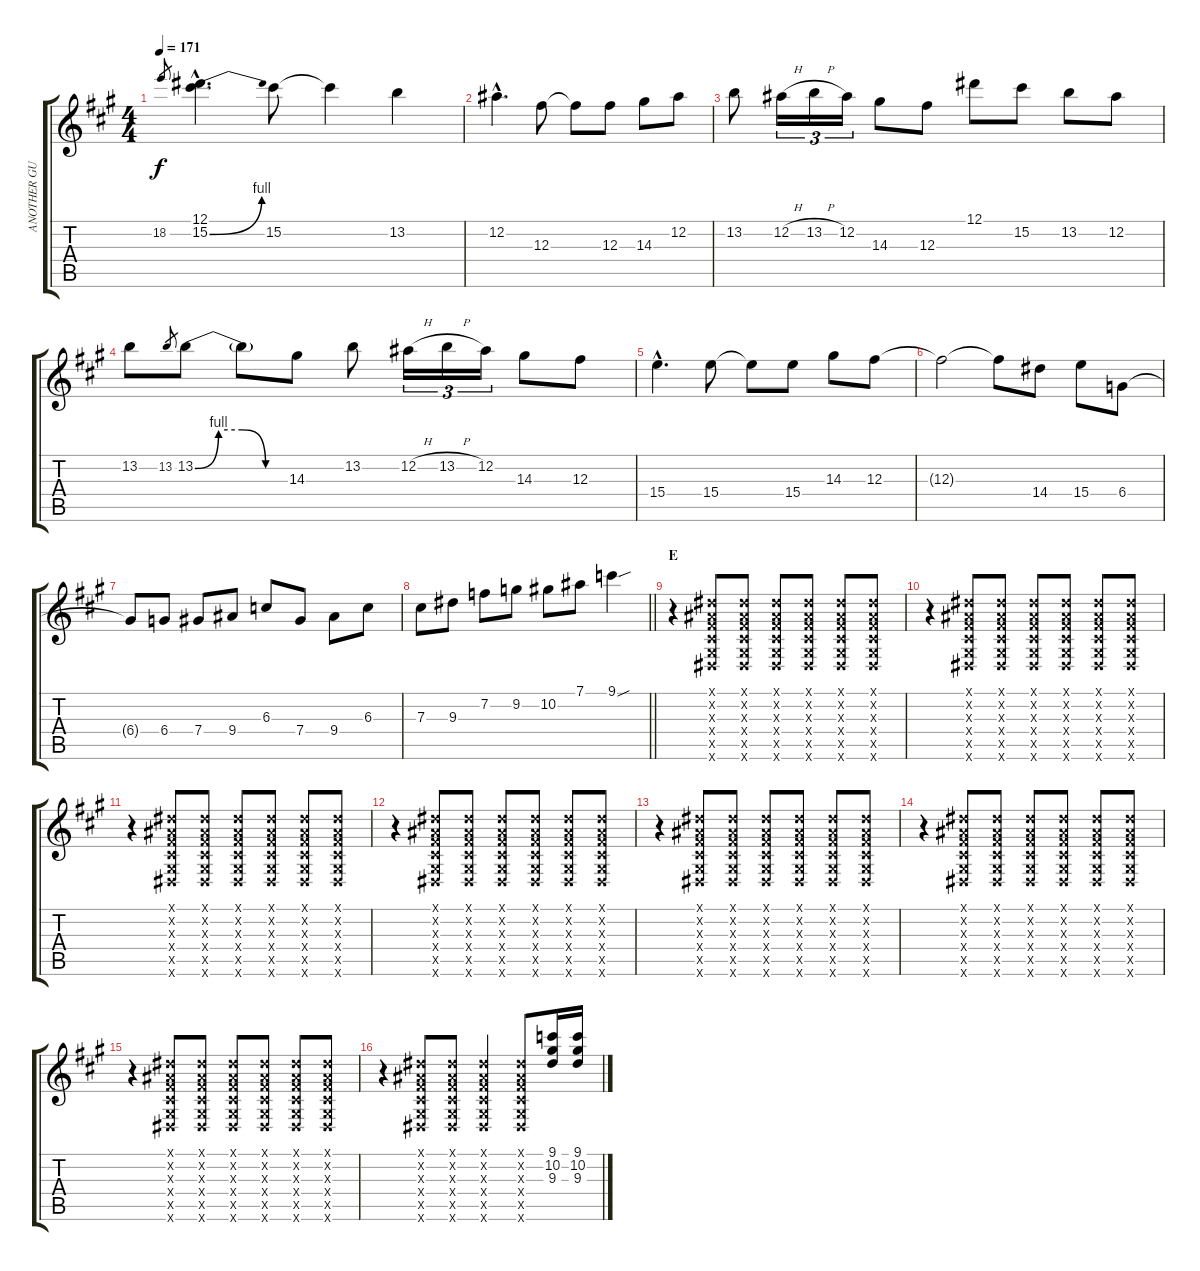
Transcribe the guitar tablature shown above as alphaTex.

\track ("ANOTHER GUITAR " "ANOTHER GU") {instrument distortionguitar}
\staff {score tabs}
\tuning (Eb4 Bb3 Gb3 Db3 Ab2 Eb2) {hide}
\ts (4 4)
\tempo 171
\clef g2
\ks a
18.2.8{gr dy f} (12.1{hac} 15.2{be (bend 0 0 60 4) hac}).4{d balance 3} 15.2.8 15.2{t}.4 13.2.4 |
12.2{hac}.4{d} 12.3.8 12.3{t}.8 12.3.8 14.3.8 12.2.8 |
13.2.8 12.2{h}.16{tu (3 2)} 13.2{h}.16{tu (3 2)} 12.2.16{tu (3 2)} 14.3.8 12.3.8 12.1.8 15.2.8 13.2.8 12.2.8 |
13.2.8 13.2.8{gr} 13.2{be (custom 0 0 15 4 30 4 45 0 60 0)}.8 13.2{t}.8 14.3.8 13.2.8 12.2{h}.16{tu (3 2)} 13.2{h}.16{tu (3 2)} 12.2.16{tu (3 2)} 14.3.8 12.3.8 |
15.4{hac}.4{d} 15.4.8 15.4{t}.8 15.4.8 14.3.8 12.3.8 |
12.3{t}.2 12.3{t}.8 14.4.8 15.4.8 6.4.8 |
6.4{t}.8 6.4.8 7.4.8 9.4.8 6.3.8 7.4.8 9.4.8 6.3.8 |
\barLineRight lightlight
7.3.8 9.3.8 7.2.8 9.2.8 10.2.8 7.1.8 9.1{sou}.4 |
\section ("" "E")
r.4{volume 8 instrument electricguitarmuted} (0.1{x} 0.2{x} 0.3{x} 0.4{x} 0.5{x} 0.6{x}).8 (0.1{x} 0.2{x} 0.3{x} 0.4{x} 0.5{x} 0.6{x}).8 (0.1{x} 0.2{x} 0.3{x} 0.4{x} 0.5{x} 0.6{x}).8 (0.1{x} 0.2{x} 0.3{x} 0.4{x} 0.5{x} 0.6{x}).8 (0.1{x} 0.2{x} 0.3{x} 0.4{x} 0.5{x} 0.6{x}).8 (0.1{x} 0.2{x} 0.3{x} 0.4{x} 0.5{x} 0.6{x}).8 |
r.4 (0.1{x} 0.2{x} 0.3{x} 0.4{x} 0.5{x} 0.6{x}).8 (0.1{x} 0.2{x} 0.3{x} 0.4{x} 0.5{x} 0.6{x}).8 (0.1{x} 0.2{x} 0.3{x} 0.4{x} 0.5{x} 0.6{x}).8 (0.1{x} 0.2{x} 0.3{x} 0.4{x} 0.5{x} 0.6{x}).8 (0.1{x} 0.2{x} 0.3{x} 0.4{x} 0.5{x} 0.6{x}).8 (0.1{x} 0.2{x} 0.3{x} 0.4{x} 0.5{x} 0.6{x}).8 |
r.4 (0.1{x} 0.2{x} 0.3{x} 0.4{x} 0.5{x} 0.6{x}).8 (0.1{x} 0.2{x} 0.3{x} 0.4{x} 0.5{x} 0.6{x}).8 (0.1{x} 0.2{x} 0.3{x} 0.4{x} 0.5{x} 0.6{x}).8 (0.1{x} 0.2{x} 0.3{x} 0.4{x} 0.5{x} 0.6{x}).8 (0.1{x} 0.2{x} 0.3{x} 0.4{x} 0.5{x} 0.6{x}).8 (0.1{x} 0.2{x} 0.3{x} 0.4{x} 0.5{x} 0.6{x}).8 |
r.4 (0.1{x} 0.2{x} 0.3{x} 0.4{x} 0.5{x} 0.6{x}).8 (0.1{x} 0.2{x} 0.3{x} 0.4{x} 0.5{x} 0.6{x}).8 (0.1{x} 0.2{x} 0.3{x} 0.4{x} 0.5{x} 0.6{x}).8 (0.1{x} 0.2{x} 0.3{x} 0.4{x} 0.5{x} 0.6{x}).8 (0.1{x} 0.2{x} 0.3{x} 0.4{x} 0.5{x} 0.6{x}).8 (0.1{x} 0.2{x} 0.3{x} 0.4{x} 0.5{x} 0.6{x}).8 |
r.4 (0.1{x} 0.2{x} 0.3{x} 0.4{x} 0.5{x} 0.6{x}).8 (0.1{x} 0.2{x} 0.3{x} 0.4{x} 0.5{x} 0.6{x}).8 (0.1{x} 0.2{x} 0.3{x} 0.4{x} 0.5{x} 0.6{x}).8 (0.1{x} 0.2{x} 0.3{x} 0.4{x} 0.5{x} 0.6{x}).8 (0.1{x} 0.2{x} 0.3{x} 0.4{x} 0.5{x} 0.6{x}).8 (0.1{x} 0.2{x} 0.3{x} 0.4{x} 0.5{x} 0.6{x}).8 |
r.4 (0.1{x} 0.2{x} 0.3{x} 0.4{x} 0.5{x} 0.6{x}).8 (0.1{x} 0.2{x} 0.3{x} 0.4{x} 0.5{x} 0.6{x}).8 (0.1{x} 0.2{x} 0.3{x} 0.4{x} 0.5{x} 0.6{x}).8 (0.1{x} 0.2{x} 0.3{x} 0.4{x} 0.5{x} 0.6{x}).8 (0.1{x} 0.2{x} 0.3{x} 0.4{x} 0.5{x} 0.6{x}).8 (0.1{x} 0.2{x} 0.3{x} 0.4{x} 0.5{x} 0.6{x}).8 |
r.4 (0.1{x} 0.2{x} 0.3{x} 0.4{x} 0.5{x} 0.6{x}).8 (0.1{x} 0.2{x} 0.3{x} 0.4{x} 0.5{x} 0.6{x}).8 (0.1{x} 0.2{x} 0.3{x} 0.4{x} 0.5{x} 0.6{x}).8 (0.1{x} 0.2{x} 0.3{x} 0.4{x} 0.5{x} 0.6{x}).8 (0.1{x} 0.2{x} 0.3{x} 0.4{x} 0.5{x} 0.6{x}).8 (0.1{x} 0.2{x} 0.3{x} 0.4{x} 0.5{x} 0.6{x}).8 |
r.4 (0.1{x} 0.2{x} 0.3{x} 0.4{x} 0.5{x} 0.6{x}).8 (0.1{x} 0.2{x} 0.3{x} 0.4{x} 0.5{x} 0.6{x}).8 (0.1{x} 0.2{x} 0.3{x} 0.4{x} 0.5{x} 0.6{x}).4 (0.1{x} 0.2{x} 0.3{x} 0.4{x} 0.5{x} 0.6{x}).8 (9.1 10.2 9.3).16 (9.1 10.2 9.3).16
